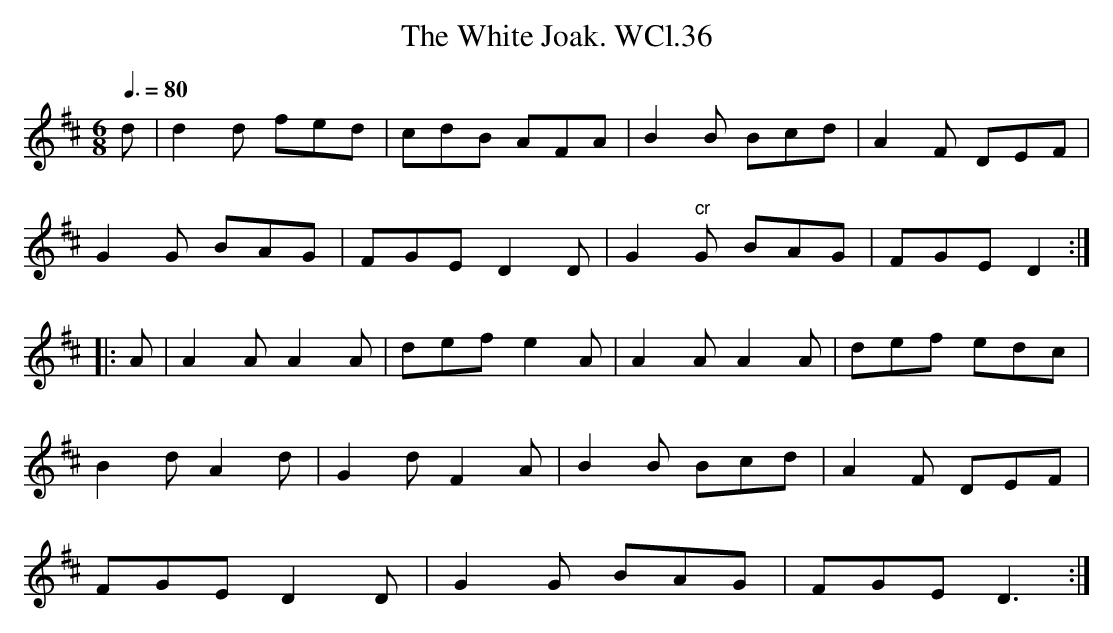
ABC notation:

X:1
T:White Joak. WCl.36, The
M:6/8
L:1/8
Q:3/8=80
K:D
d|d2d fed|cdB AFA|B2B Bcd|A2F DEF|
G2G BAG|FGE D2D|G2"cr"G BAG|FGE D2:|
|:A|A2A A2A|def e2A|A2A A2A|def edc|
B2d A2d|G2d F2A|B2B Bcd|A2F DEF|
FGE D2D|G2G BAG|FGE D3:|
